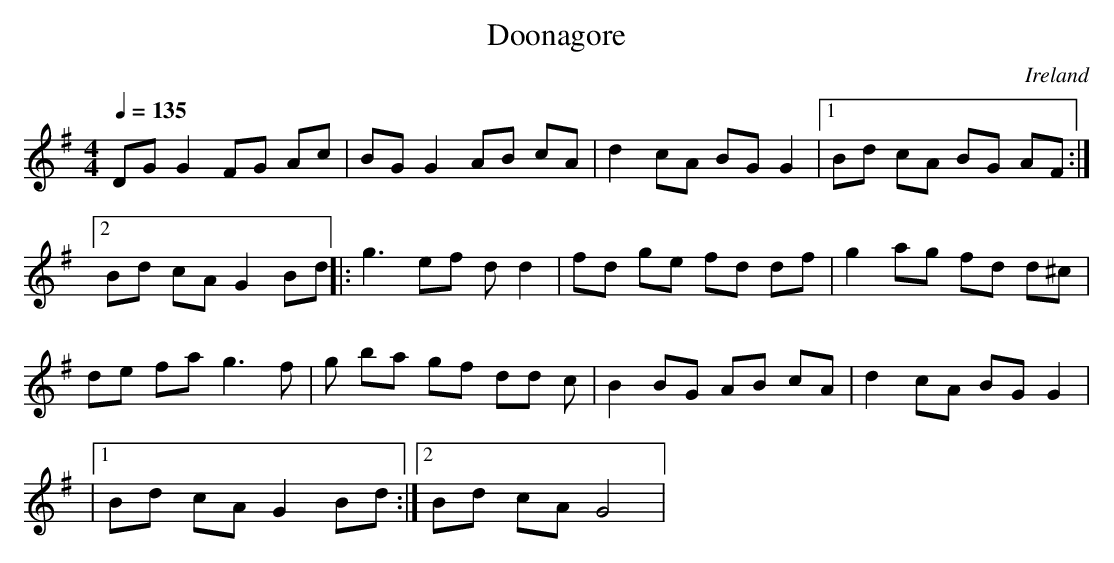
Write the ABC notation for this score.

X:1
T:Doonagore
O:Ireland
M:4/4
L:1/8
Q:1/4=135
K:G
V:1
DG G2 FG Ac |BG G2 AB cA |d2 cA BG G2 |1 Bd cA BG AF :|2
Bd cA G2 Bd || |:g3 ef dd2 |fd ge fd df |g2 ag fd d^c |
de fa g3 f|g ba gf dd c|B2 BG AB cA |d2 cA BG G2 |
|1 Bd cA G2 Bd :|2 Bd cA G4 |
